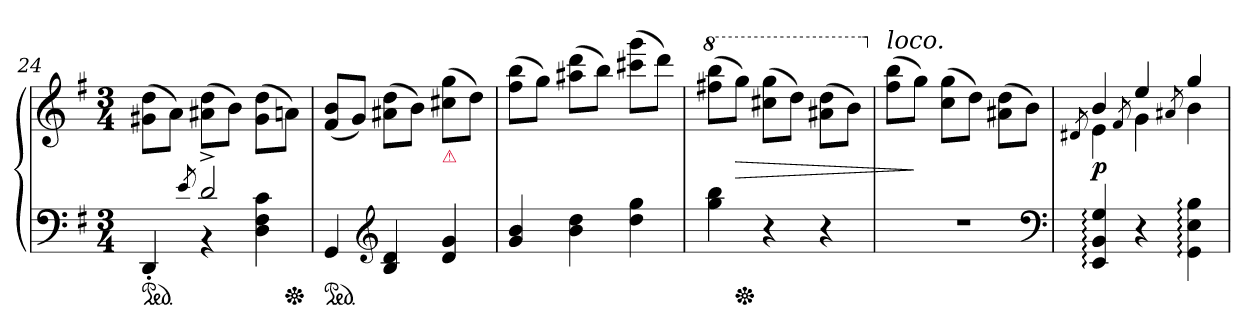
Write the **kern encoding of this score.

**kern	**kern	**dynam
*part1	*part1	*part1
*staff2	*staff1	*staff1/2
*clefF4	*clefG2	*
*k[f#]	*k[f#]	*
*e:	*e:	*
*M3/4	*M3/4	*
=24	=24	=24
*^	*	*
*ped	*	*	*
4rcyy	4DD'/	(8g#X\ 8dd\L	.
.	.	8aJ)	.
8qe/	.	.	.
2d^<	4r	(8a#X 8ddL	.
.	.	8bJ)	.
.	4D 4F# 4c	(8g#\ 8dd\L	.
*Xped	*	*	*
.	.	8anJ)	.
*v	*v	*	*
=25	=25	=25
*ped	*	*
4GG	(8f# 8bL	.
.	8gJ)	.
*clefG2	*	*
4B 4d	(8a#X 8ddL	.
.	8bJ)	.
!	!LO:TX:b:color=crimson:t=⚠	!
4d 4g	(8cc#X 8ggL	.
.	8ddJ)	.
=26	=26	=26
4g 4b	(8ff# 8bbL	.
.	8ggJ)	.
4b 4dd	(8aa#X 8dddL	.
.	8bbJ)	.
4dd 4gg	(8ccc#X 8gggL	.
.	8dddJ)	.
=27	=27	=27
*	*8va	*
4gg 4bb	(8fff#X 8bbbL	.
*Xped	*	*
.	8gggJ)	>
4r	(8ccc#X 8gggL	.
.	8dddJ)	.
4r	(8aa#X 8dddL	.
.	8bbJ)	.
=28	=28	=28
*	*X8va	*
!	!LO:TX:a:i:t=loco.	!
2.rdd	(8ff# 8bbL	.
.	8ggJ)	]
.	(8cc 8ggL	.
.	8ddJ)	.
.	(8a#X 8ddL	.
.	8bJ)	.
*clefF4	*	*
=29	=29	=29
.	8qd#X/	.
*	*^	*
4EE: 4BB: 4G:	4b	4e	p
.	8qf#/	.	.
4r	4ee	4g	.
.	8qa#X/	.	.
4GG: 4E: 4B:	4gg	4b	.
*	*v	*v	*
=	=	=
*-	*-	*-
